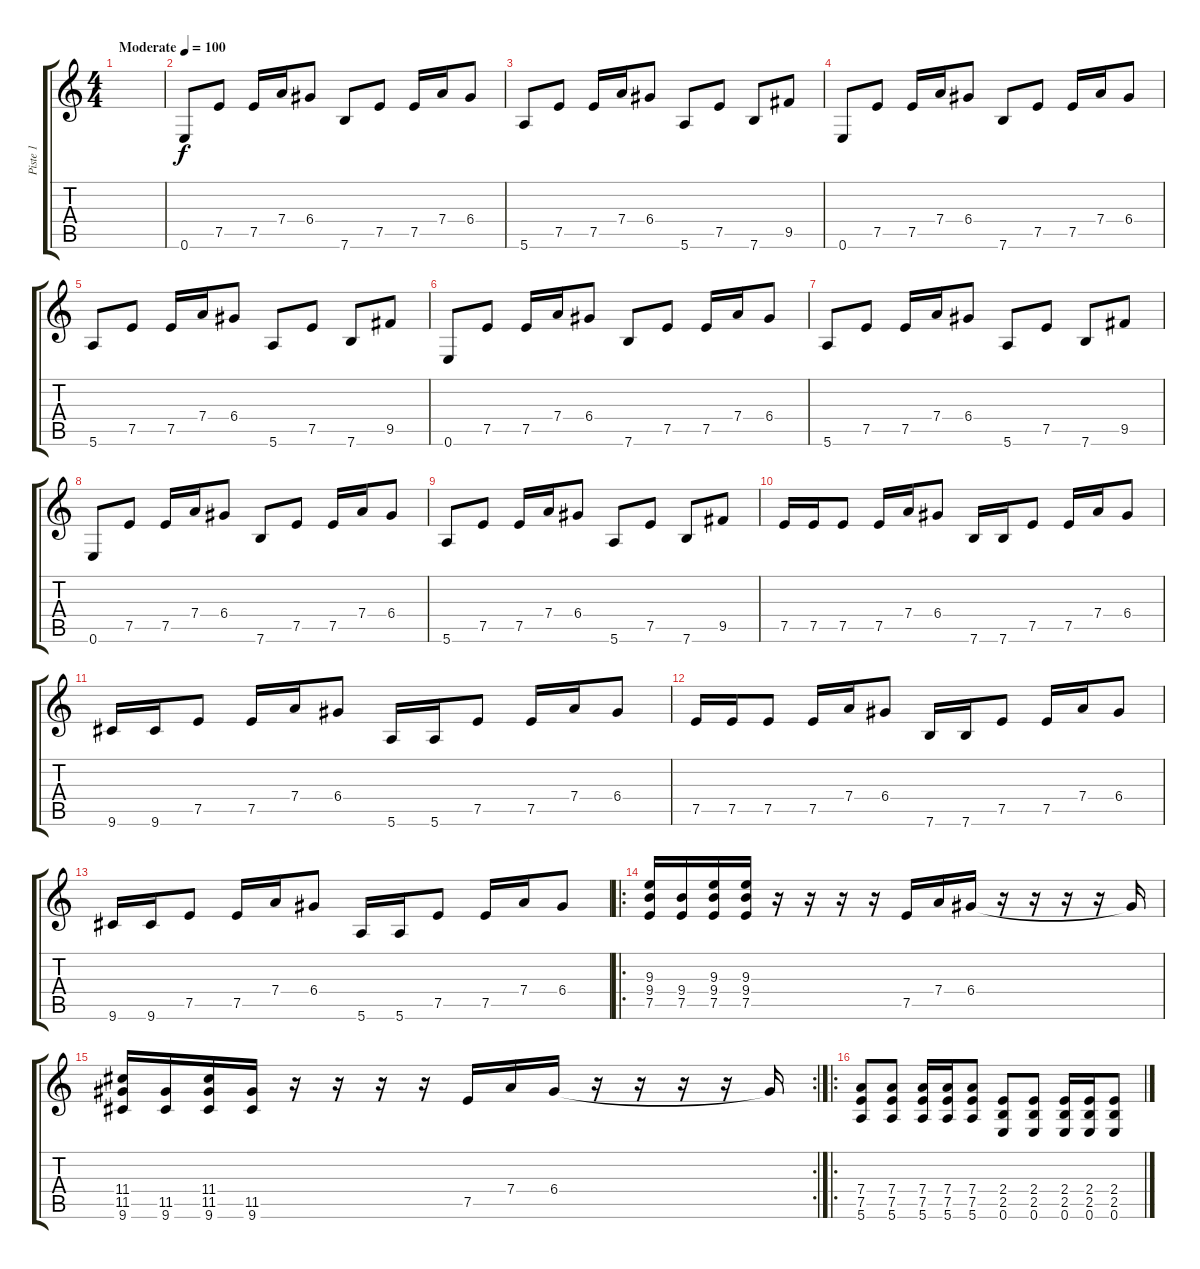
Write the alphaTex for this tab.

\track ("Piste 1" "Piste 1") {instrument distortionguitar}
\staff {score tabs}
\tuning (E4 B3 G3 D3 A2 E2) {hide}
\ts (4 4)
\tempo (100 "Moderate")
\clef g2
\ks c
|
0.6.8 7.5.8 7.5.16 7.4.16 6.4.8 7.6.8 7.5.8 7.5.16 7.4.16 6.4.8 |
5.6.8 7.5.8 7.5.16 7.4.16 6.4.8 5.6.8 7.5.8 7.6.8 9.5.8 |
0.6.8 7.5.8 7.5.16 7.4.16 6.4.8 7.6.8 7.5.8 7.5.16 7.4.16 6.4.8 |
5.6.8 7.5.8 7.5.16 7.4.16 6.4.8 5.6.8 7.5.8 7.6.8 9.5.8 |
0.6.8 7.5.8 7.5.16 7.4.16 6.4.8 7.6.8 7.5.8 7.5.16 7.4.16 6.4.8 |
5.6.8 7.5.8 7.5.16 7.4.16 6.4.8 5.6.8 7.5.8 7.6.8 9.5.8 |
0.6.8 7.5.8 7.5.16 7.4.16 6.4.8 7.6.8 7.5.8 7.5.16 7.4.16 6.4.8 |
5.6.8 7.5.8 7.5.16 7.4.16 6.4.8 5.6.8 7.5.8 7.6.8 9.5.8 |
7.5.16 7.5.16 7.5.8 7.5.16 7.4.16 6.4.8 7.6.16 7.6.16 7.5.8 7.5.16 7.4.16 6.4.8 |
9.6.16 9.6.16 7.5.8 7.5.16 7.4.16 6.4.8 5.6.16 5.6.16 7.5.8 7.5.16 7.4.16 6.4.8 |
7.5.16 7.5.16 7.5.8 7.5.16 7.4.16 6.4.8 7.6.16 7.6.16 7.5.8 7.5.16 7.4.16 6.4.8 |
9.6.16 9.6.16 7.5.8 7.5.16 7.4.16 6.4.8 5.6.16 5.6.16 7.5.8 7.5.16 7.4.16 6.4.8 |
\ro
(9.3 9.4 7.5).16 (9.4 7.5).16 (9.3 9.4 7.5).16 (9.3 9.4 7.5).16 r.16 r.16 r.16 r.16 7.5.16 7.4.16 6.4.16 r.16 r.16 r.16 r.16 6.4{t}.16 |
\rc 2
(11.4 11.5 9.6).16 (11.5 9.6).16 (11.4 11.5 9.6).16 (11.5 9.6).16 r.16 r.16 r.16 r.16 7.5.16 7.4.16 6.4.16 r.16 r.16 r.16 r.16 6.4{t}.16 |
\ro
(7.4 7.5 5.6).8 (7.4 7.5 5.6).8 (7.4 7.5 5.6).16 (7.4 7.5 5.6).16 (7.4 7.5 5.6).8 (2.4 2.5 0.6).8 (2.4 2.5 0.6).8 (2.4 2.5 0.6).16 (2.4 2.5 0.6).16 (2.4 2.5 0.6).8
